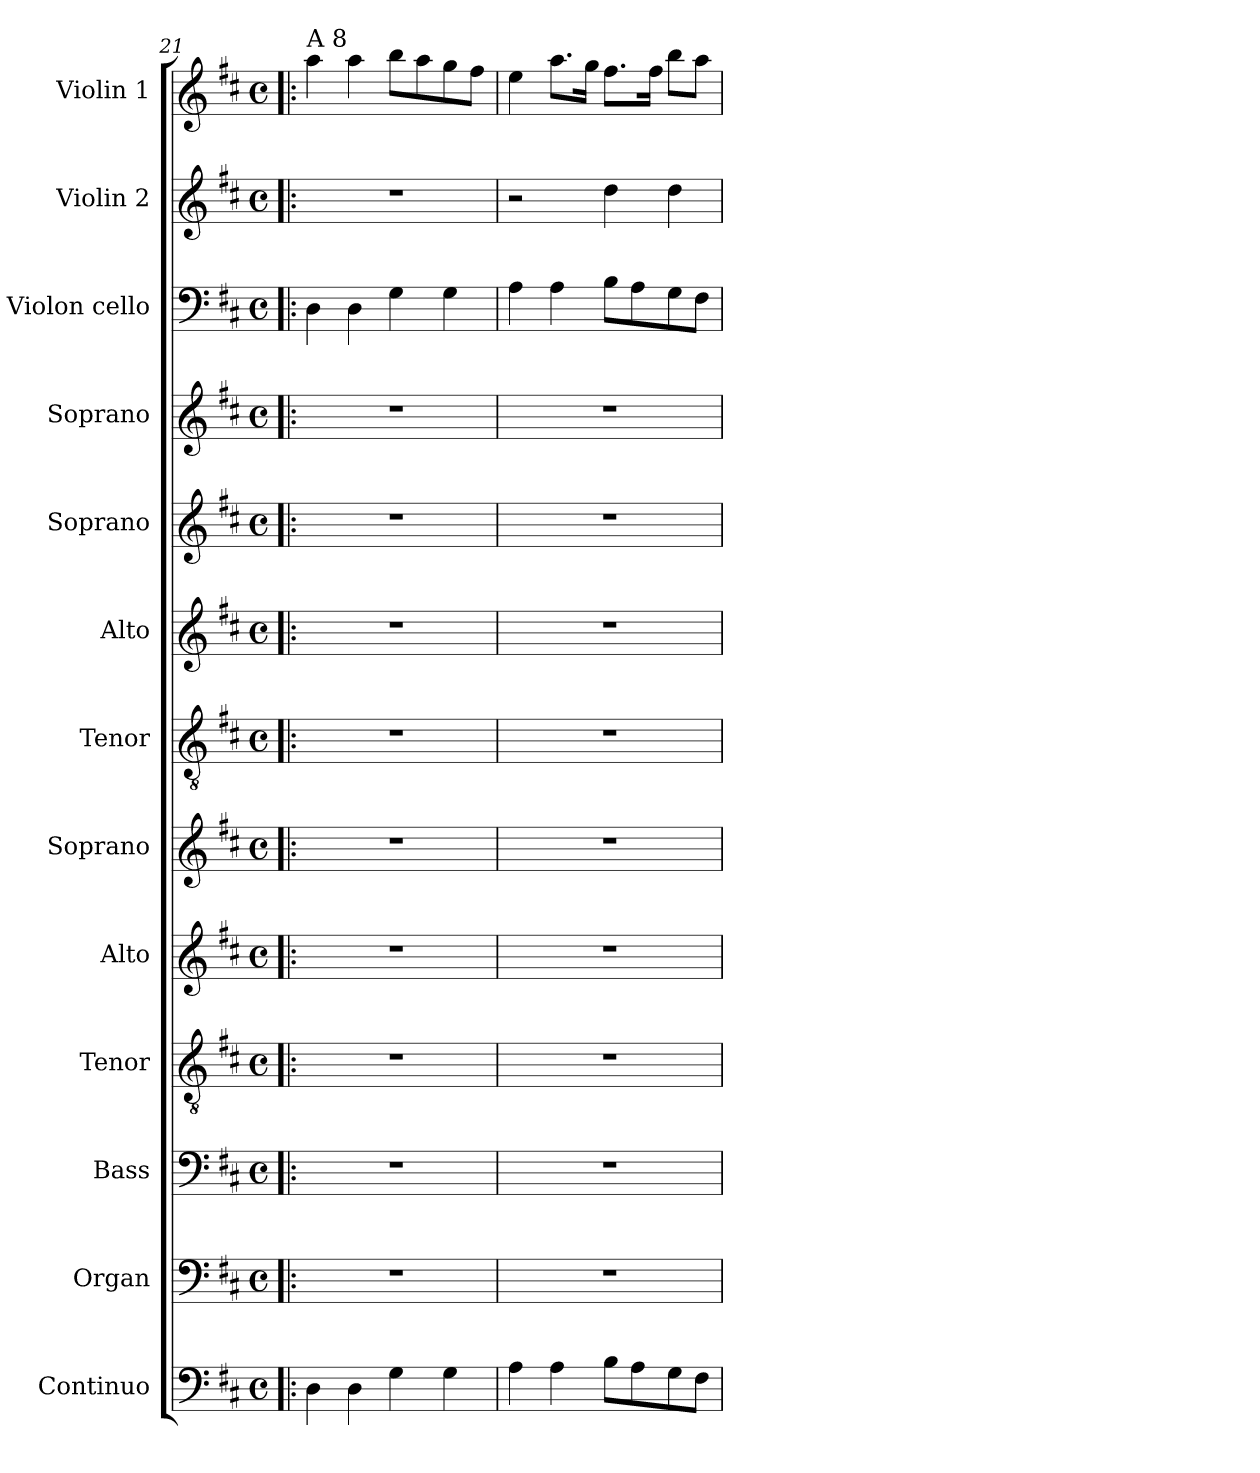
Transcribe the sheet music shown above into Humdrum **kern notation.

**kern	**kern	**kern	**kern	**kern	**kern	**kern	**kern	**kern	**kern	**kern	**kern	**kern
*part13	*part12	*part11	*part10	*part9	*part8	*part7	*part6	*part5	*part4	*part3	*part2	*part1
*staff13	*staff12	*staff11	*staff10	*staff9	*staff8	*staff7	*staff6	*staff5	*staff4	*staff3	*staff2	*staff1
*I"Continuo	*I"Organ	*I"Bass	*I"Tenor	*I"Alto	*I"Soprano	*I"Tenor	*I"Alto	*I"Soprano	*I"Soprano	*I"Violon cello	*I"Violin 2	*I"Violin 1
*I'Cont.	*I'Org.	*I'B.	*I'T.	*I'A.	*I'S.	*I'T.	*I'A.	*I'S.	*I'S.	*I'Vc.	*I'Vln. 2	*I'Vln. 1
!!LO:LB:g=z
*clefF4	*clefF4	*clefF4	*clefGv2	*clefG2	*clefG2	*clefGv2	*clefG2	*clefG2	*clefG2	*clefF4	*clefG2	*clefG2
*	*	*	*ITrd7c12	*	*	*ITrd7c12	*	*	*	*	*	*
*k[f#c#]	*k[f#c#]	*k[f#c#]	*k[f#c#]	*k[f#c#]	*k[f#c#]	*k[f#c#]	*k[f#c#]	*k[f#c#]	*k[f#c#]	*k[f#c#]	*k[f#c#]	*k[f#c#]
*D:	*D:	*D:	*D:	*D:	*D:	*D:	*D:	*D:	*D:	*D:	*D:	*D:
*M4/4	*M4/4	*M4/4	*M4/4	*M4/4	*M4/4	*M4/4	*M4/4	*M4/4	*M4/4	*M4/4	*M4/4	*M4/4
*met(c)	*met(c)	*met(c)	*met(c)	*met(c)	*met(c)	*met(c)	*met(c)	*met(c)	*met(c)	*met(c)	*met(c)	*met(c)
=21!|:	=21!|:	=21!|:	=21!|:	=21!|:	=21!|:	=21!|:	=21!|:	=21!|:	=21!|:	=21!|:	=21!|:	=21!|:
!	!	!	!	!	!	!	!	!	!	!	!	!LO:TX:a:t=A 8
4Di\	1r	1r	1r	1r	1r	1r	1r	1r	1r	4Di\	1r	4aai\
4Di\	.	.	.	.	.	.	.	.	.	4Di\	.	4aai\
4Gi\	.	.	.	.	.	.	.	.	.	4Gi\	.	8bbi\L
.	.	.	.	.	.	.	.	.	.	.	.	8aai\
4Gi\	.	.	.	.	.	.	.	.	.	4Gi\	.	8ggi\
.	.	.	.	.	.	.	.	.	.	.	.	8ff#i\J
=22	=22	=22	=22	=22	=22	=22	=22	=22	=22	=22	=22	=22
4Ai\	1r	1r	1r	1r	1r	1r	1r	1r	1r	4Ai\	2r	4eei\
4Ai\	.	.	.	.	.	.	.	.	.	4Ai\	.	8.aai\L
.	.	.	.	.	.	.	.	.	.	.	.	16ggi\Jk
8Bi\L	.	.	.	.	.	.	.	.	.	8Bi\L	4ddi\	8.ff#i\L
8Ai\	.	.	.	.	.	.	.	.	.	8Ai\	.	.
.	.	.	.	.	.	.	.	.	.	.	.	16ff#i\Jk
8Gi\	.	.	.	.	.	.	.	.	.	8Gi\	4ddi\	8bbi\L
8F#i\J	.	.	.	.	.	.	.	.	.	8F#i\J	.	8aai\J
=	=	=	=	=	=	=	=	=	=	=	=	=
*-	*-	*-	*-	*-	*-	*-	*-	*-	*-	*-	*-	*-
